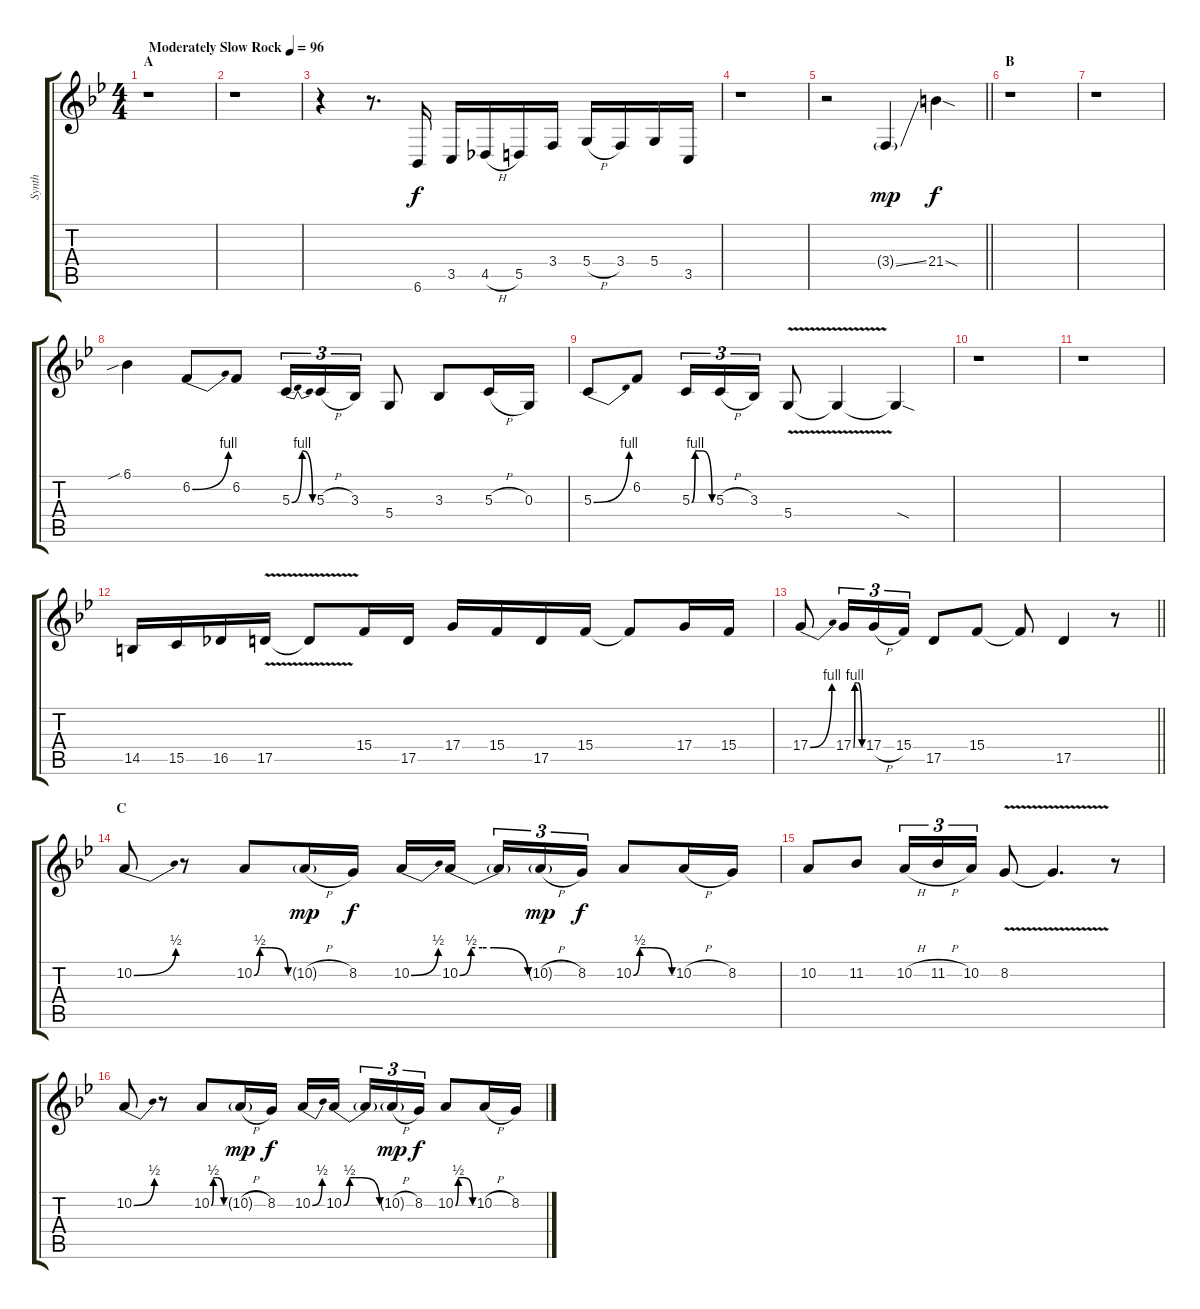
\track ("Synth" "Synth") {instrument lead2sawtooth}
\staff {score tabs}
\tuning (E4 B3 G3 D3 A2 E2) {hide}
\ts (4 4)
\section ("" "A")
\tempo (96 "Moderately Slow Rock")
\clef g2
\ks gminor
r.1{dy f instrument lead2sawtooth} |
r.1 |
r.4 r.8{d} 6.6.16 3.5.16 4.5{h}.16 5.5.16 3.4.16 5.4{h}.16 3.4.16 5.4.16 3.5.16 |
r.1 |
\barLineRight lightlight
r.2 3.4{ss g}.4{dy mp} 21.4{sod}.4{dy f} |
\section ("" "B")
r.1 |
r.1 |
6.1{sib}.4 6.2{be (bend 0 0 60 4)}.8 6.2.8 5.3{be (bendrelease 0 0 10 4 20 4 60 0)}.16{tu (3 2)} 5.3{h}.16{tu (3 2)} 3.3.16{tu (3 2)} 5.4.8 3.3.8 5.3{h}.16 0.3.16 |
5.3{be (bend 0 0 60 4)}.8 6.2.8 5.3{be (custom 0 0 10 4 20 4 30 4 60 0)}.16{tu (3 2)} 5.3{h}.16{tu (3 2)} 3.3.16{tu (3 2)} 5.4{v}.8 5.4{t}.4 5.4{sod t}.4 |
r.1 |
r.1 |
14.5.16 15.5.16 16.5.16 17.5{v}.16 17.5{t}.8 15.4.16 17.5.16 17.4.16 15.4.16 17.5.16 15.4.16 15.4{t}.8 17.4.16 15.4.16 |
\barLineRight lightlight
17.4{be (bend 0 0 60 4)}.8 17.4{be (custom 0 0 10 4 20 4 30 4 60 0)}.16{tu (3 2)} 17.4{h}.16{tu (3 2)} 15.4.16{tu (3 2)} 17.5.8 15.4.8 15.4{t}.8 17.5.4 r.8 |
\section ("" "C")
10.2{be (bend 0 0 60 2)}.8 r.8 10.2{be (custom 0 0 10 2 20 2 30 2 60 0)}.8 10.2{h g}.16{dy mp} 8.2.16{dy f} 10.2{be (bend 0 0 60 2)}.16 10.2{be (custom 0 0 10 2 20 2 30 2 60 0)}.16{beam splitsecondary} 10.2{t}.16{tu (3 2)} 10.2{h g}.16{tu (3 2) dy mp} 8.2.16{tu (3 2) dy f} 10.2{be (custom 0 0 10 2 20 2 30 2 60 0)}.8 10.2{h}.16 8.2.16 |
10.2.8 11.2.8 10.2{h}.16{tu (3 2)} 11.2{h}.16{tu (3 2)} 10.2.16{tu (3 2)} 8.2{v}.8 8.2{t}.4{d} r.8 |
10.2{be (bend 0 0 60 2)}.8 r.8 10.2{be (custom 0 0 10 2 20 2 30 2 60 0)}.8 10.2{h g}.16{dy mp} 8.2.16{dy f} 10.2{be (bend 0 0 60 2)}.16 10.2{be (custom 0 0 10 2 20 2 30 2 60 0)}.16{beam splitsecondary} 10.2{t}.16{tu (3 2)} 10.2{h g}.16{tu (3 2) dy mp} 8.2.16{tu (3 2) dy f} 10.2{be (custom 0 0 10 2 20 2 30 2 60 0)}.8 10.2{h}.16 8.2.16
